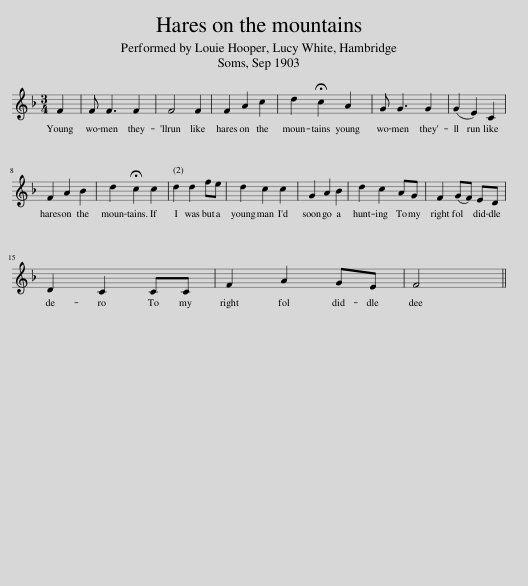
X:1
L:1/8
M:3/4
I:linebreak $
K:F
V:1 treble
V:1
 F2 | F F3 F2 | F4 F2 | F2 A2 c2 | d2 !fermata!c2 A2 | %5
 G G3 G2 | (G2 E2) C2 |$ F2 A2 B2 | d2 !fermata!c2 c2 | d2 d2 fe | %10
 d2 c2 c2 | G2 A2 B2 | d2 c2 AG | F2 (GF) ED |$ D2 C2 CC | %15
 F2 A2 GE | F4 || %17
